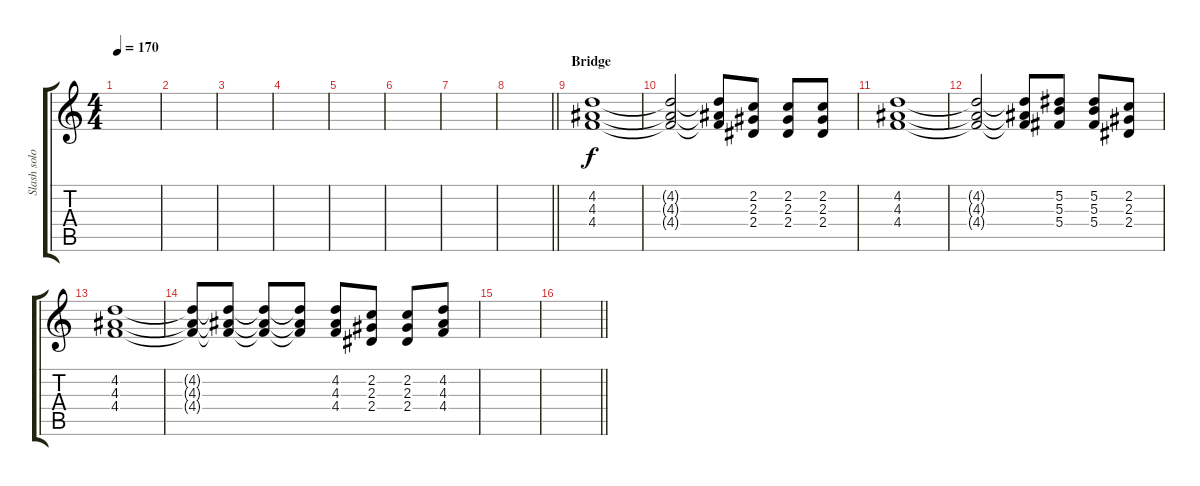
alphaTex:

\track ("Slash solo" "Slash solo") {instrument distortionguitar}
\staff {score tabs}
\tuning (Eb4 Bb3 Gb3 Db3 Ab2 Eb2) {hide}
\ts (4 4)
\tempo 170
\clef g2
\ks c
|
|
|
|
|
|
|
\barLineRight lightlight
|
\section ("" "Bridge")
(4.2 4.3 4.4).1{volume 15 balance 16 instrument distortionguitar} |
(4.2{t} 4.3{t} 4.4{t}).2 (4.2{t} 4.3{t} 4.4{t}).8 (2.2 2.3 2.4).8 (2.2 2.3 2.4).8 (2.2 2.3 2.4).8 |
(4.2 4.3 4.4).1 |
(4.2{t} 4.3{t} 4.4{t}).2 (4.2{t} 4.3{t} 4.4{t}).8 (5.2 5.3 5.4).8 (5.2 5.3 5.4).8 (2.2 2.3 2.4).8 |
(4.2 4.3 4.4).1 |
(4.2{t} 4.3{t} 4.4{t}).8 (4.2{t} 4.3{t} 4.4{t}).8 (4.2{t} 4.3{t} 4.4{t}).8 (4.2{t} 4.3{t} 4.4{t}).8 (4.2 4.3 4.4).8 (2.2 2.3 2.4).8 (2.2 2.3 2.4).8 (4.2 4.3 4.4).8 |
|
\barLineRight lightlight
